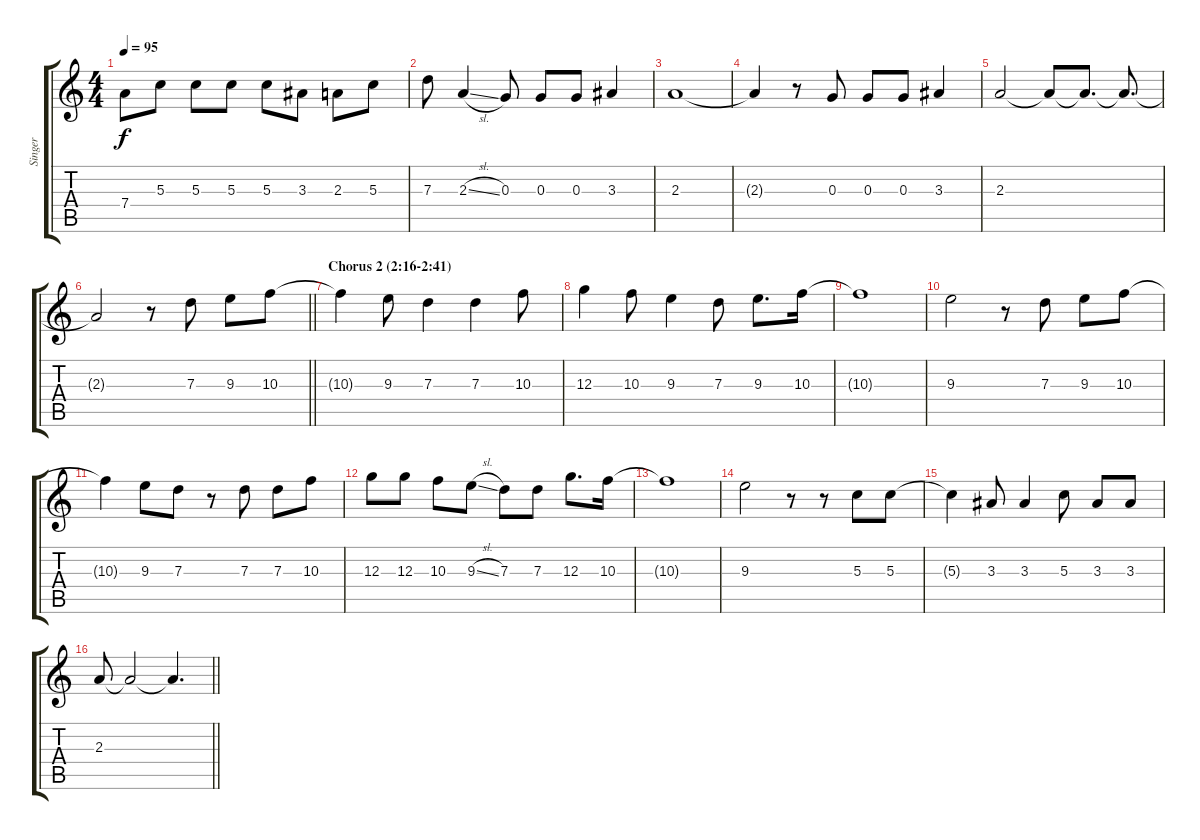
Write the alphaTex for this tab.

\track ("Singer" "Singer") {instrument overdrivenguitar}
\staff {score tabs}
\tuning (E4 B3 G3 D3 A2 E2) {hide}
\ts (4 4)
\tempo 95
\clef g2
\ks c
7.4.8{dy f} 5.3.8 5.3.8 5.3.8 5.3.8 3.3.8 2.3.8 5.3.8 |
7.3.8 2.3{sl}.4 0.3.8 0.3.8 0.3.8 3.3.4 |
2.3.1 |
2.3{t}.4 r.8 0.3.8 0.3.8 0.3.8 3.3.4 |
2.3.2 2.3{t}.8 2.3{t}.8{d} 2.3{t}.8{d} |
\barLineRight lightlight
2.3{t}.2 r.8 7.3.8 9.3.8 10.3.8 |
\section ("" "Chorus 2 (2:16-2:41)")
10.3{t}.4 9.3.8 7.3.4 7.3.4 10.3.8 |
12.3.4 10.3.8 9.3.4 7.3.8 9.3.8{d} 10.3.16 |
10.3{t}.1 |
9.3.2 r.8 7.3.8 9.3.8 10.3.8 |
10.3{t}.4 9.3.8 7.3.8 r.8 7.3.8 7.3.8 10.3.8 |
12.3.8 12.3.8 10.3.8 9.3{sl}.8 7.3.8 7.3.8 12.3.8{d} 10.3.16 |
10.3{t}.1 |
9.3.2 r.8 r.8 5.3.8 5.3.8 |
5.3{t}.4 3.3.8 3.3.4 5.3.8 3.3.8 3.3.8 |
\barLineRight lightlight
2.3.8 2.3{t}.2 2.3{t}.4{d}
